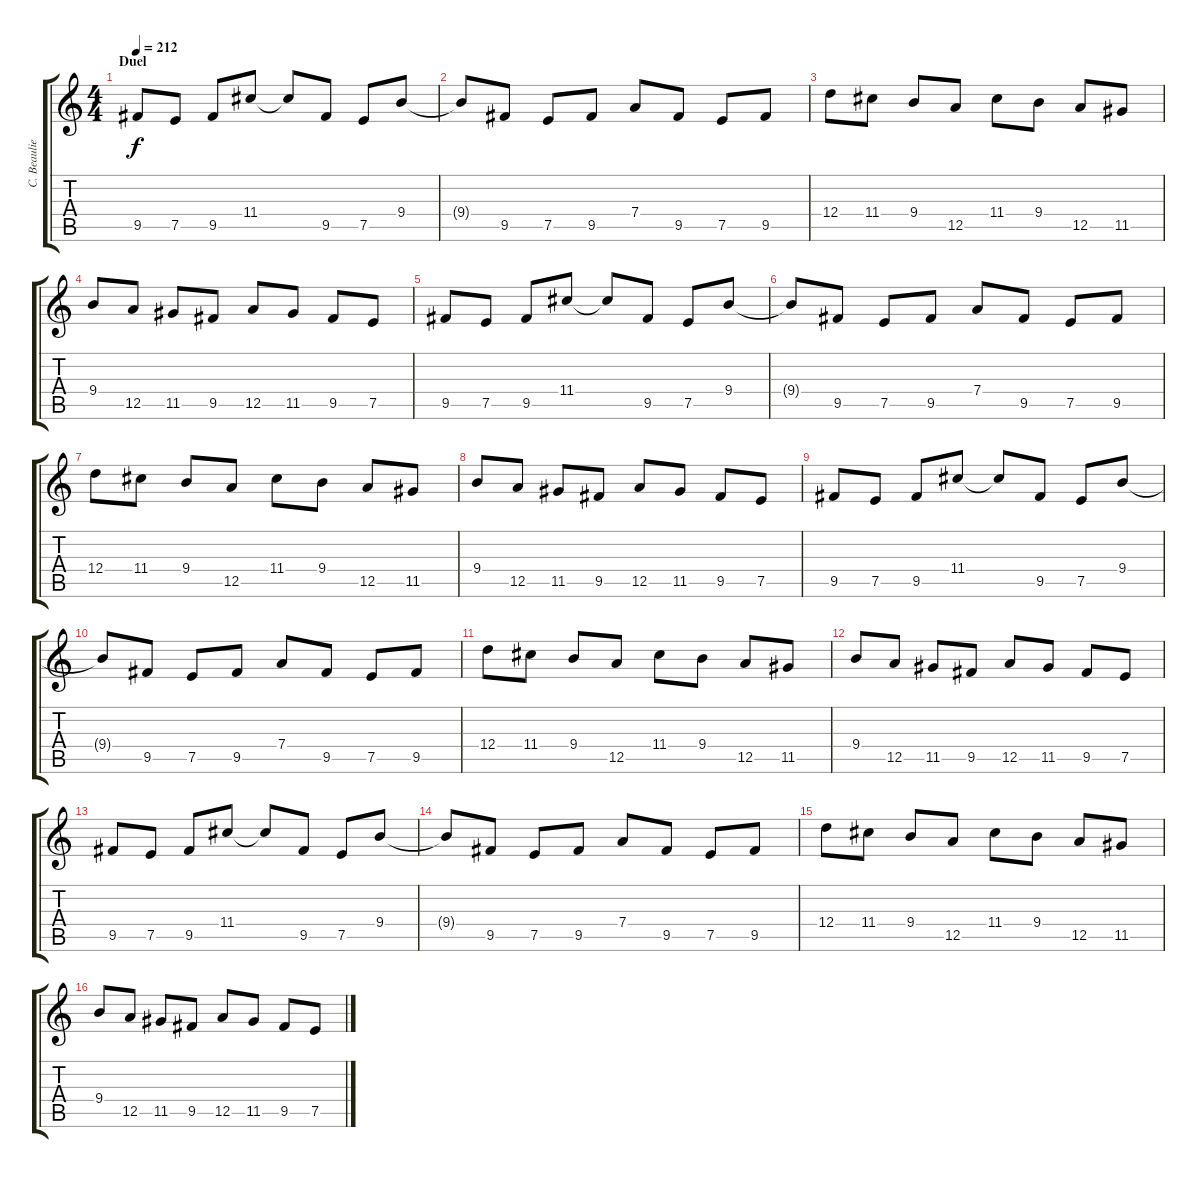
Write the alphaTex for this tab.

\track ("C. Beaulieu" "C. Beaulie") {instrument distortionguitar}
\staff {score tabs}
\tuning (E4 B3 G3 D3 A2 D2) {hide}
\ts (4 4)
\section ("" "Duel")
\tempo 212
\clef g2
\ks c
9.5.8{dy f} 7.5.8 9.5.8 11.4.8 11.4{t}.8 9.5.8 7.5.8 9.4.8 |
9.4{t}.8 9.5.8 7.5.8 9.5.8 7.4.8 9.5.8 7.5.8 9.5.8 |
12.4.8 11.4.8 9.4.8 12.5.8 11.4.8 9.4.8 12.5.8 11.5.8 |
9.4.8 12.5.8 11.5.8 9.5.8 12.5.8 11.5.8 9.5.8 7.5.8 |
9.5.8 7.5.8 9.5.8 11.4.8 11.4{t}.8 9.5.8 7.5.8 9.4.8 |
9.4{t}.8 9.5.8 7.5.8 9.5.8 7.4.8 9.5.8 7.5.8 9.5.8 |
12.4.8 11.4.8 9.4.8 12.5.8 11.4.8 9.4.8 12.5.8 11.5.8 |
9.4.8 12.5.8 11.5.8 9.5.8 12.5.8 11.5.8 9.5.8 7.5.8 |
9.5.8 7.5.8 9.5.8 11.4.8 11.4{t}.8 9.5.8 7.5.8 9.4.8 |
9.4{t}.8 9.5.8 7.5.8 9.5.8 7.4.8 9.5.8 7.5.8 9.5.8 |
12.4.8 11.4.8 9.4.8 12.5.8 11.4.8 9.4.8 12.5.8 11.5.8 |
9.4.8 12.5.8 11.5.8 9.5.8 12.5.8 11.5.8 9.5.8 7.5.8 |
9.5.8 7.5.8 9.5.8 11.4.8 11.4{t}.8 9.5.8 7.5.8 9.4.8 |
9.4{t}.8 9.5.8 7.5.8 9.5.8 7.4.8 9.5.8 7.5.8 9.5.8 |
12.4.8 11.4.8 9.4.8 12.5.8 11.4.8 9.4.8 12.5.8 11.5.8 |
9.4.8 12.5.8 11.5.8 9.5.8 12.5.8 11.5.8 9.5.8 7.5.8
